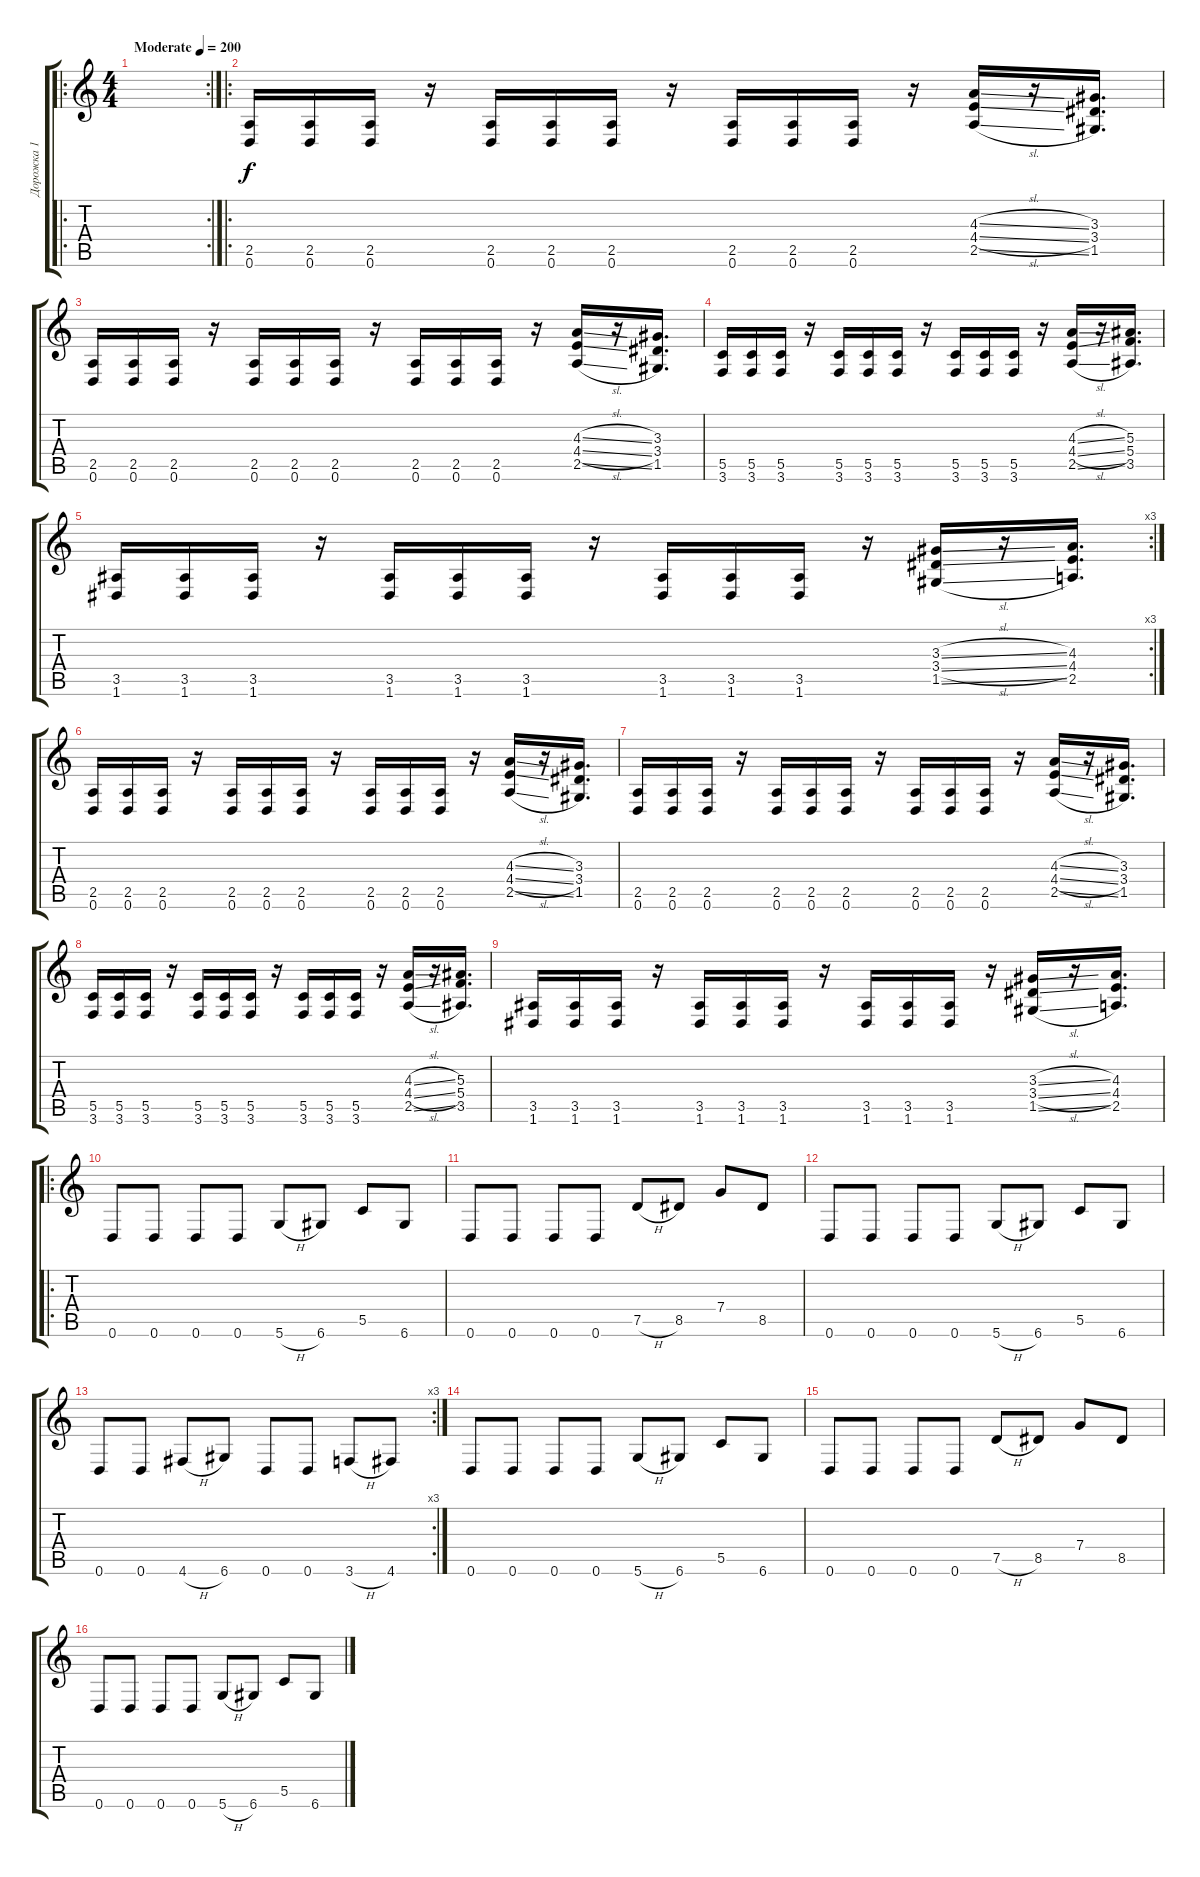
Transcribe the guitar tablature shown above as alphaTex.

\track ("Дорожка 1" "Дорожка 1") {instrument distortionguitar}
\staff {score tabs}
\tuning (D4 A3 F3 C3 G2 D2) {hide}
\ro
\rc 2
\ts (4 4)
\tempo (200 "Moderate")
\clef g2
\ks c
|
\ro
(2.5 0.6).16 (2.5 0.6).16 (2.5 0.6).16 r.16 (2.5 0.6).16 (2.5 0.6).16 (2.5 0.6).16 r.16 (2.5 0.6).16 (2.5 0.6).16 (2.5 0.6).16 r.16 (4.3{sl} 4.4{sl} 2.5{sl}).16 r.16 (3.3 3.4 1.5).16{d} |
(2.5 0.6).16 (2.5 0.6).16 (2.5 0.6).16 r.16 (2.5 0.6).16 (2.5 0.6).16 (2.5 0.6).16 r.16 (2.5 0.6).16 (2.5 0.6).16 (2.5 0.6).16 r.16 (4.3{sl} 4.4{sl} 2.5{sl}).16 r.16 (3.3 3.4 1.5).16{d} |
(5.5 3.6).16 (5.5 3.6).16 (5.5 3.6).16 r.16 (5.5 3.6).16 (5.5 3.6).16 (5.5 3.6).16 r.16 (5.5 3.6).16 (5.5 3.6).16 (5.5 3.6).16 r.16 (4.3{sl} 4.4{sl} 2.5{sl}).16 r.16 (5.3 5.4 3.5).16{d} |
\rc 3
(3.5 1.6).16 (3.5 1.6).16 (3.5 1.6).16 r.16 (3.5 1.6).16 (3.5 1.6).16 (3.5 1.6).16 r.16 (3.5 1.6).16 (3.5 1.6).16 (3.5 1.6).16 r.16 (3.3{sl} 3.4{sl} 1.5{sl}).16 r.16 (4.3 4.4 2.5).16{d} |
(2.5 0.6).16 (2.5 0.6).16 (2.5 0.6).16 r.16 (2.5 0.6).16 (2.5 0.6).16 (2.5 0.6).16 r.16 (2.5 0.6).16 (2.5 0.6).16 (2.5 0.6).16 r.16 (4.3{sl} 4.4{sl} 2.5{sl}).16 r.16 (3.3 3.4 1.5).16{d} |
(2.5 0.6).16 (2.5 0.6).16 (2.5 0.6).16 r.16 (2.5 0.6).16 (2.5 0.6).16 (2.5 0.6).16 r.16 (2.5 0.6).16 (2.5 0.6).16 (2.5 0.6).16 r.16 (4.3{sl} 4.4{sl} 2.5{sl}).16 r.16 (3.3 3.4 1.5).16{d} |
(5.5 3.6).16 (5.5 3.6).16 (5.5 3.6).16 r.16 (5.5 3.6).16 (5.5 3.6).16 (5.5 3.6).16 r.16 (5.5 3.6).16 (5.5 3.6).16 (5.5 3.6).16 r.16 (4.3{sl} 4.4{sl} 2.5{sl}).16 r.16 (5.3 5.4 3.5).16{d} |
(3.5 1.6).16 (3.5 1.6).16 (3.5 1.6).16 r.16 (3.5 1.6).16 (3.5 1.6).16 (3.5 1.6).16 r.16 (3.5 1.6).16 (3.5 1.6).16 (3.5 1.6).16 r.16 (3.3{sl} 3.4{sl} 1.5{sl}).16 r.16 (4.3 4.4 2.5).16{d} |
\ro
0.6.8 0.6.8 0.6.8 0.6.8 5.6{h}.8 6.6.8 5.5.8 6.6.8 |
0.6.8 0.6.8 0.6.8 0.6.8 7.5{h}.8 8.5.8 7.4.8 8.5.8 |
0.6.8 0.6.8 0.6.8 0.6.8 5.6{h}.8 6.6.8 5.5.8 6.6.8 |
\rc 3
0.6.8 0.6.8 4.6{h}.8 6.6.8 0.6.8 0.6.8 3.6{h}.8 4.6.8 |
0.6.8 0.6.8 0.6.8 0.6.8 5.6{h}.8 6.6.8 5.5.8 6.6.8 |
0.6.8 0.6.8 0.6.8 0.6.8 7.5{h}.8 8.5.8 7.4.8 8.5.8 |
0.6.8 0.6.8 0.6.8 0.6.8 5.6{h}.8 6.6.8 5.5.8 6.6.8
